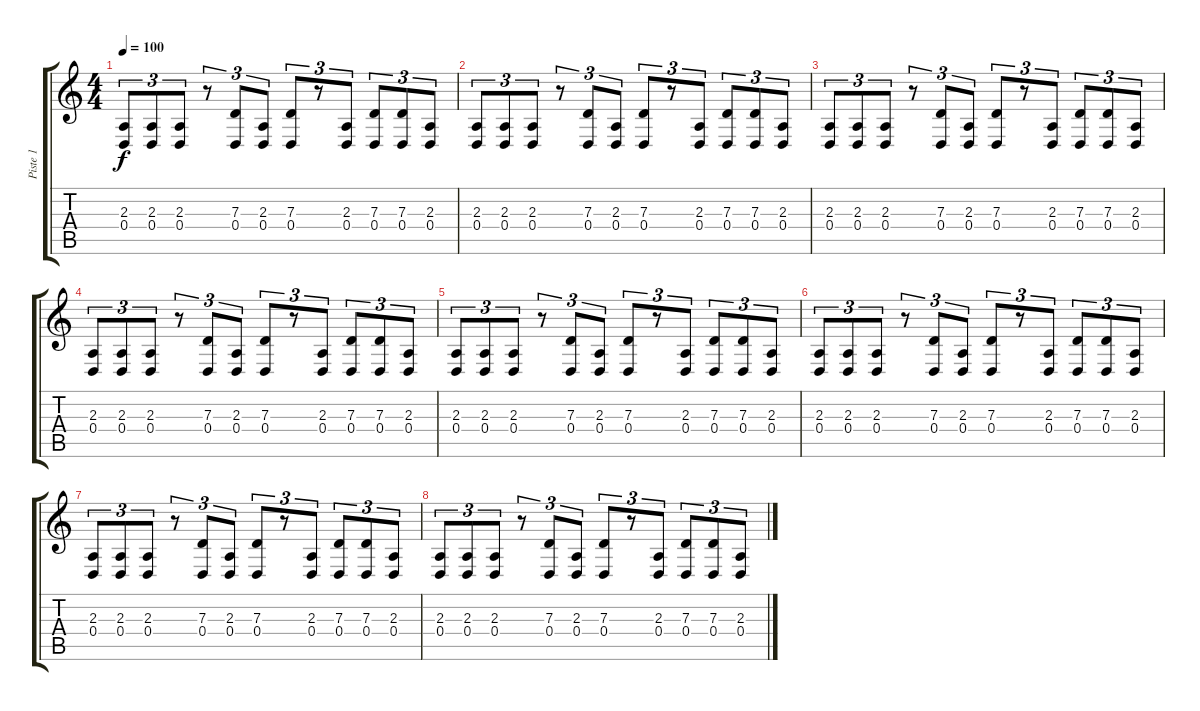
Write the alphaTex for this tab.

\track ("Piste 1" "Piste 1") {instrument drawbarorgan}
\staff {score tabs}
\tuning (E4 B3 G3 D3 A2 E2) {hide}
\ts (4 4)
\tempo 100
\clef g2
\ks c
(2.3 0.4).8{tu (3 2) dy f} (2.3 0.4).8{tu (3 2)} (2.3 0.4).8{tu (3 2)} r.8{tu (3 2)} (7.3 0.4).8{tu (3 2)} (2.3 0.4).8{tu (3 2)} (7.3 0.4).8{tu (3 2)} r.8{tu (3 2)} (2.3 0.4).8{tu (3 2)} (7.3 0.4).8{tu (3 2)} (7.3 0.4).8{tu (3 2)} (2.3 0.4).8{tu (3 2)} |
(2.3 0.4).8{tu (3 2)} (2.3 0.4).8{tu (3 2)} (2.3 0.4).8{tu (3 2)} r.8{tu (3 2)} (7.3 0.4).8{tu (3 2)} (2.3 0.4).8{tu (3 2)} (7.3 0.4).8{tu (3 2)} r.8{tu (3 2)} (2.3 0.4).8{tu (3 2)} (7.3 0.4).8{tu (3 2)} (7.3 0.4).8{tu (3 2)} (2.3 0.4).8{tu (3 2)} |
(2.3 0.4).8{tu (3 2)} (2.3 0.4).8{tu (3 2)} (2.3 0.4).8{tu (3 2)} r.8{tu (3 2)} (7.3 0.4).8{tu (3 2)} (2.3 0.4).8{tu (3 2)} (7.3 0.4).8{tu (3 2)} r.8{tu (3 2)} (2.3 0.4).8{tu (3 2)} (7.3 0.4).8{tu (3 2)} (7.3 0.4).8{tu (3 2)} (2.3 0.4).8{tu (3 2)} |
(2.3 0.4).8{tu (3 2)} (2.3 0.4).8{tu (3 2)} (2.3 0.4).8{tu (3 2)} r.8{tu (3 2)} (7.3 0.4).8{tu (3 2)} (2.3 0.4).8{tu (3 2)} (7.3 0.4).8{tu (3 2)} r.8{tu (3 2)} (2.3 0.4).8{tu (3 2)} (7.3 0.4).8{tu (3 2)} (7.3 0.4).8{tu (3 2)} (2.3 0.4).8{tu (3 2)} |
(2.3 0.4).8{tu (3 2) volume 0} (2.3 0.4).8{tu (3 2)} (2.3 0.4).8{tu (3 2)} r.8{tu (3 2)} (7.3 0.4).8{tu (3 2)} (2.3 0.4).8{tu (3 2)} (7.3 0.4).8{tu (3 2)} r.8{tu (3 2)} (2.3 0.4).8{tu (3 2)} (7.3 0.4).8{tu (3 2)} (7.3 0.4).8{tu (3 2)} (2.3 0.4).8{tu (3 2)} |
(2.3 0.4).8{tu (3 2)} (2.3 0.4).8{tu (3 2)} (2.3 0.4).8{tu (3 2)} r.8{tu (3 2)} (7.3 0.4).8{tu (3 2)} (2.3 0.4).8{tu (3 2)} (7.3 0.4).8{tu (3 2)} r.8{tu (3 2)} (2.3 0.4).8{tu (3 2)} (7.3 0.4).8{tu (3 2)} (7.3 0.4).8{tu (3 2)} (2.3 0.4).8{tu (3 2)} |
(2.3 0.4).8{tu (3 2)} (2.3 0.4).8{tu (3 2)} (2.3 0.4).8{tu (3 2)} r.8{tu (3 2)} (7.3 0.4).8{tu (3 2)} (2.3 0.4).8{tu (3 2)} (7.3 0.4).8{tu (3 2)} r.8{tu (3 2)} (2.3 0.4).8{tu (3 2)} (7.3 0.4).8{tu (3 2)} (7.3 0.4).8{tu (3 2)} (2.3 0.4).8{tu (3 2)} |
(2.3 0.4).8{tu (3 2)} (2.3 0.4).8{tu (3 2)} (2.3 0.4).8{tu (3 2)} r.8{tu (3 2)} (7.3 0.4).8{tu (3 2)} (2.3 0.4).8{tu (3 2)} (7.3 0.4).8{tu (3 2)} r.8{tu (3 2)} (2.3 0.4).8{tu (3 2)} (7.3 0.4).8{tu (3 2)} (7.3 0.4).8{tu (3 2)} (2.3 0.4).8{tu (3 2)}
